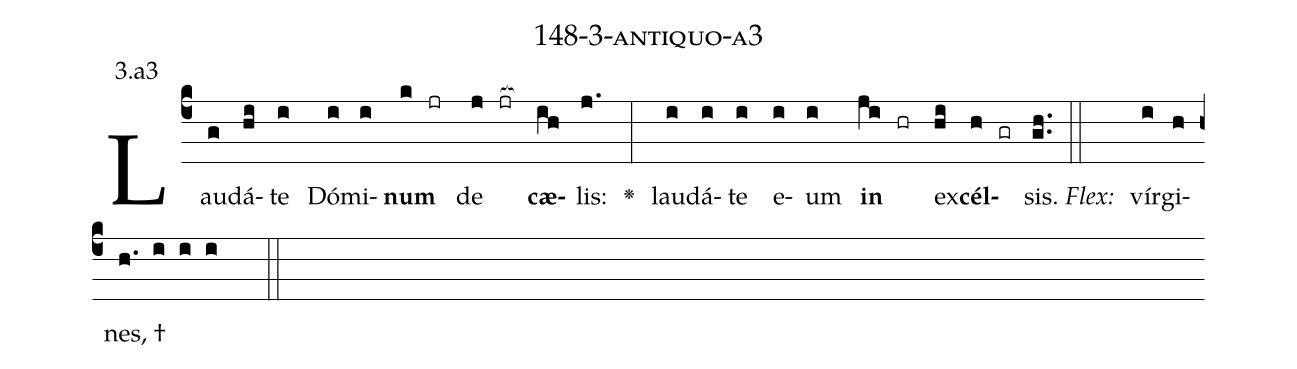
name: 148-3-antiquo-a3;
annotation: 3.a3;
%%
(c4)Lau(g)dá(hi)te(i) Dó(i)mi(i)<b>num</b>(k jr) de(j jr[ocb:1{]) <b>cæ</b>(ih[ocb:0}])lis:(j.) <v>\greheightstar</v>(:) lau(i)dá(i)te(i) e(i)um(i) <b>in</b>(ji hr) ex(hi)<b>cél</b>(h gr)sis.(gh..) (::)
<i>Flex:</i>()  vír(i)gi(h)nes, †(h. i i i  ::)

%E(i) u(i) o(ji) u(hi) a(h) e.(gh..) (::)
